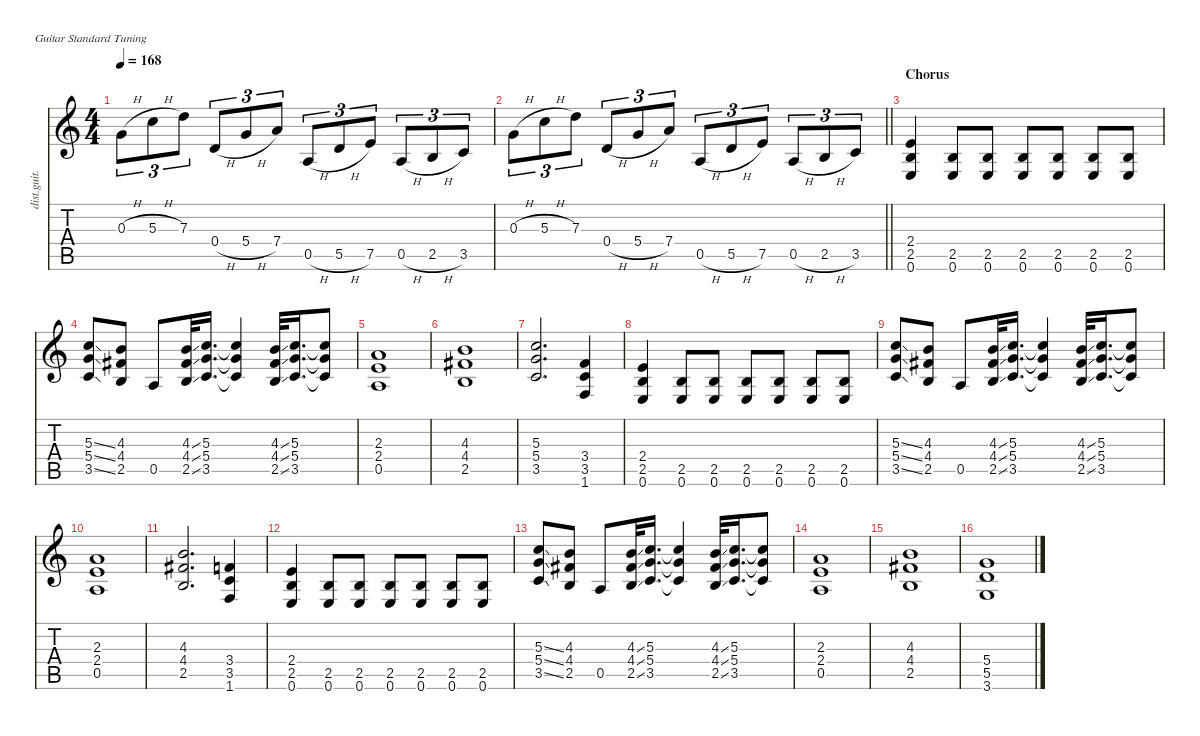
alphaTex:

\defaultSystemsLayout 4
\hideDynamics
\bracketExtendMode nobrackets
\otherSystemsTrackNameOrientation horizontal
\track ("Guitar V Distortion" "dist.guit.") {instrument distortionguitar}
\staff {score tabs}
\tuning (E4 B3 G3 D3 A2 E2)
\ts (4 4)
\tempo 168
\clef g2
\ks c
0.3{h}.8{tu (3 2) dy f} 5.3{h}.8{tu (3 2)} 7.3.8{tu (3 2)} 0.4{h}.8{tu (3 2)} 5.4{h}.8{tu (3 2)} 7.4.8{tu (3 2)} 0.5{h}.8{tu (3 2)} 5.5{h}.8{tu (3 2)} 7.5.8{tu (3 2)} 0.5{h}.8{tu (3 2)} 2.5{h}.8{tu (3 2)} 3.5.8{tu (3 2)} |
\barLineRight lightlight
0.3{h}.8{tu (3 2)} 5.3{h}.8{tu (3 2)} 7.3.8{tu (3 2)} 0.4{h}.8{tu (3 2)} 5.4{h}.8{tu (3 2)} 7.4.8{tu (3 2)} 0.5{h}.8{tu (3 2)} 5.5{h}.8{tu (3 2)} 7.5.8{tu (3 2)} 0.5{h}.8{tu (3 2)} 2.5{h}.8{tu (3 2)} 3.5.8{tu (3 2)} |
\section ("" "Chorus")
(2.4 2.5 0.6).4 (2.5 0.6).8 (2.5 0.6).8 (2.5 0.6).8 (2.5 0.6).8 (2.5 0.6).8 (2.5 0.6).8 |
(5.3{ss} 5.4{ss} 3.5{ss}).8 (4.3 4.4{acc #} 2.5).8 0.5.8 (4.3{ss} 4.4{ss acc #} 2.5{ss}).32 (5.3 5.4 3.5).16{d} (5.3{t} 5.4{t} 3.5{t}).4 (4.3{ss} 4.4{ss acc #} 2.5{ss}).32 (5.3 5.4 3.5).16{d} (5.3{t} 5.4{t} 3.5{t}).8 |
(2.3 2.4 0.5).1 |
(4.3 4.4{acc #} 2.5).1 |
(5.3 5.4 3.5).2{d} (3.4 3.5 1.6).4 |
(2.4 2.5 0.6).4 (2.5 0.6).8 (2.5 0.6).8 (2.5 0.6).8 (2.5 0.6).8 (2.5 0.6).8 (2.5 0.6).8 |
(5.3{ss} 5.4{ss} 3.5{ss}).8 (4.3 4.4{acc #} 2.5).8 0.5.8 (4.3{ss} 4.4{ss acc #} 2.5{ss}).32 (5.3 5.4 3.5).16{d} (5.3{t} 5.4{t} 3.5{t}).4 (4.3{ss} 4.4{ss acc #} 2.5{ss}).32 (5.3 5.4 3.5).16{d} (5.3{t} 5.4{t} 3.5{t}).8 |
(2.3 2.4 0.5).1 |
(4.3 4.4{acc #} 2.5).2{d} (3.4 3.5 1.6).4 |
(2.4 2.5 0.6).4 (2.5 0.6).8 (2.5 0.6).8 (2.5 0.6).8 (2.5 0.6).8 (2.5 0.6).8 (2.5 0.6).8 |
(5.3{ss} 5.4{ss} 3.5{ss}).8 (4.3 4.4{acc #} 2.5).8 0.5.8 (4.3{ss} 4.4{ss acc #} 2.5{ss}).32 (5.3 5.4 3.5).16{d} (5.3{t} 5.4{t} 3.5{t}).4 (4.3{ss} 4.4{ss acc #} 2.5{ss}).32 (5.3 5.4 3.5).16{d} (5.3{t} 5.4{t} 3.5{t}).8 |
(2.3 2.4 0.5).1 |
(4.3 4.4{acc #} 2.5).1 |
(5.4 5.5 3.6).1
